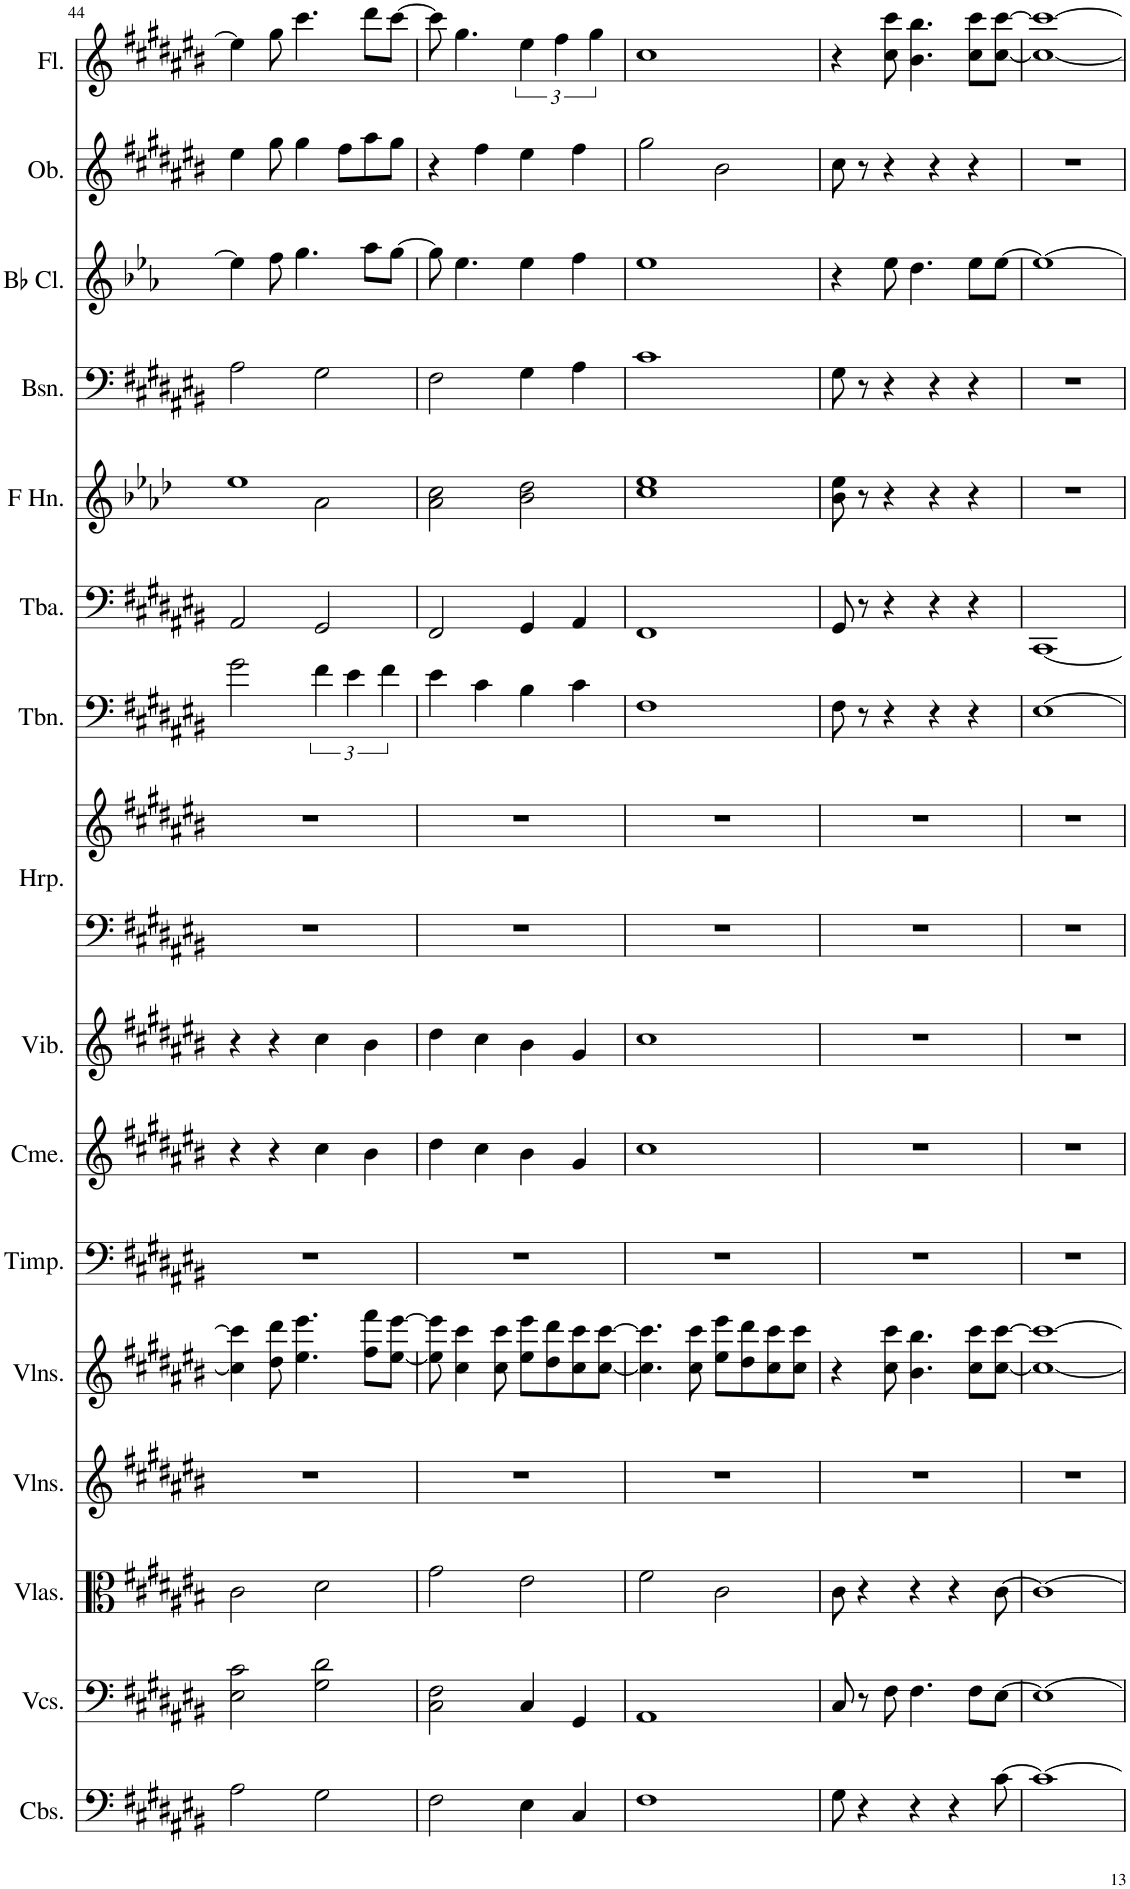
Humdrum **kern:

**kern	**kern	**kern	**kern	**kern	**kern	**kern	**kern	**kern	**kern	**kern	**kern	**kern	**kern	**kern	**kern	**kern
*part16	*part15	*part14	*part13	*part12	*part11	*part10	*part9	*part8	*part8	*part7	*part6	*part5	*part4	*part3	*part2	*part1
*staff17	*staff16	*staff15	*staff14	*staff13	*staff12	*staff11	*staff10	*staff9	*staff8	*staff7	*staff6	*staff5	*staff4	*staff3	*staff2	*staff1
*I"Contrabasses	*I"Violoncellos	*I"Violas	*I"Violins	*I"Violins	*I"Timpani	*I"Chimes	*I"Vibraphone	*I"Harp	*	*I"Trombone	*I"Tuba	*I"Horn in F	*I"Bassoon	*I"Bb Clarinet	*I"Oboe	*I"Flute
*I'Cbs.	*I'Vcs.	*I'Vlas.	*I'Vlns.	*I'Vlns.	*I'Timp.	*I'Cme.	*I'Vib.	*I'Hrp.	*	*I'Tbn.	*I'Tba.	*	*I'Bsn.	*I'Bb Cl.	*I'Ob.	*I'Fl.
!!LO:PB:g=z
*clefF4	*clefF4	*clefC3	*clefG2	*clefG2	*clefF4	*clefG2	*clefG2	*clefF4	*clefG2	*clefF4	*clefF4	*clefG2	*clefF4	*clefG2	*clefG2	*clefG2
*Trd7c12	*	*	*	*	*	*	*	*	*	*	*	*Trd4c7	*	*Trd1c2	*	*
*k[f#c#g#d#a#e#b#]	*k[f#c#g#d#a#e#b#]	*k[f#c#g#d#a#e#b#]	*k[f#c#g#d#a#e#b#]	*k[f#c#g#d#a#e#b#]	*k[f#c#g#d#a#e#b#]	*k[f#c#g#d#a#e#b#]	*k[f#c#g#d#a#e#b#]	*k[f#c#g#d#a#e#b#]	*k[f#c#g#d#a#e#b#]	*k[f#c#g#d#a#e#b#]	*k[f#c#g#d#a#e#b#]	*k[b-e-a-d-]	*k[f#c#g#d#a#e#b#]	*k[b-e-a-]	*k[f#c#g#d#a#e#b#]	*k[f#c#g#d#a#e#b#]
*M4/4	*M4/4	*M4/4	*M4/4	*M4/4	*M4/4	*M4/4	*M4/4	*M4/4	*M4/4	*M4/4	*M4/4	*M4/4	*M4/4	*M4/4	*M4/4	*M4/4
=44	=44	=44	=44	=44	=44	=44	=44	=44	=44	=44	=44	=44	=44	=44	=44	=44
*	*	*	*	*	*	*	*	*	*	*	*	*^	*	*	*	*
2A#\	2E#\ 2c#\	2c#\	1r	4cc#\] 4ccc#\]	1r	4r	4r	1r	1r	2g#\	2AA#/	1ee-	2ryy	2A#\	4ee-\]	4ee#\	4ee#\]
.	.	.	.	8dd#\ 8ddd#\	.	4r	4r	.	.	.	.	.	.	.	8ff\	8gg#\	8gg#\
.	.	.	.	4.ee#\ 4.eee#\	.	.	.	.	.	.	.	.	.	.	4.gg\	4gg#\	4.ccc#\
2G#\	2G#\ 2d#\	2d#\	.	.	.	4cc#\	4cc#\	.	.	6f#\	2GG#/	.	2a-\	2G#\	.	.	.
.	.	.	.	.	.	.	.	.	.	.	.	.	.	.	.	8ff#\L	.
.	.	.	.	.	.	.	.	.	.	6e#\	.	.	.	.	.	.	.
.	.	.	.	8ff#\ 8fff#\L	.	4b#\	4b#\	.	.	.	.	.	.	.	8aa-\L	8aa#\	8ddd#\L
.	.	.	.	.	.	.	.	.	.	6f#\	.	.	.	.	.	.	.
.	.	.	.	[8ee#\ [8eee#\J	.	.	.	.	.	.	.	.	.	.	[8gg\J	8gg#\J	[8ccc#\J
*	*	*	*	*	*	*	*	*	*	*	*	*v	*v	*	*	*	*
=45	=45	=45	=45	=45	=45	=45	=45	=45	=45	=45	=45	=45	=45	=45	=45	=45
2F#\	2C#\ 2F#\	2g#\	1r	8ee#\] 8eee#\]	1r	4dd#\	4dd#\	1r	1r	4e#\	2FF#/	2a-\ 2cc\	2F#\	8gg\]	4r	8ccc#\]
.	.	.	.	4cc#\ 4ccc#\	.	.	.	.	.	.	.	.	.	4.ee-\	.	4.gg#\
.	.	.	.	.	.	4cc#\	4cc#\	.	.	4c#\	.	.	.	.	4ff#\	.
.	.	.	.	8cc#\ 8ccc#\	.	.	.	.	.	.	.	.	.	.	.	.
4E#\	4C#/	2e#\	.	8ee#\ 8eee#\L	.	4b#\	4b#\	.	.	4B#\	4GG#/	2b-\ 2dd-\	4G#\	4ee-\	4ee#\	6ee#\
.	.	.	.	8dd#\ 8ddd#\	.	.	.	.	.	.	.	.	.	.	.	.
.	.	.	.	.	.	.	.	.	.	.	.	.	.	.	.	6ff#\
4C#/	4GG#/	.	.	8cc#\ 8ccc#\	.	4g#/	4g#/	.	.	4c#\	4AA#/	.	4A#\	4ff\	4ff#\	.
.	.	.	.	.	.	.	.	.	.	.	.	.	.	.	.	6gg#\
.	.	.	.	[8cc#\ [8ccc#\J	.	.	.	.	.	.	.	.	.	.	.	.
=46	=46	=46	=46	=46	=46	=46	=46	=46	=46	=46	=46	=46	=46	=46	=46	=46
1F#	1AA#	2f#\	1r	4.cc#\] 4.ccc#\]	1r	1cc#	1cc#	1r	1r	1F#	1FF#	1cc 1ee-	1c#	1ee-	2gg#\	1cc#
.	.	.	.	8cc#\ 8ccc#\	.	.	.	.	.	.	.	.	.	.	.	.
.	.	2c#\	.	8ee#\ 8eee#\L	.	.	.	.	.	.	.	.	.	.	2b#\	.
.	.	.	.	8dd#\ 8ddd#\	.	.	.	.	.	.	.	.	.	.	.	.
.	.	.	.	8cc#\ 8ccc#\	.	.	.	.	.	.	.	.	.	.	.	.
.	.	.	.	8cc#\ 8ccc#\J	.	.	.	.	.	.	.	.	.	.	.	.
=47	=47	=47	=47	=47	=47	=47	=47	=47	=47	=47	=47	=47	=47	=47	=47	=47
8G#\	8C#/	8c#\	1r	4r	1r	1r	1r	1r	1r	8F#\	8GG#/	8b-\ 8ee-\	8G#\	4r	8cc#\	4r
4r	8r	4r	.	.	.	.	.	.	.	8r	8r	8r	8r	.	8r	.
.	8F#\	.	.	8cc#\ 8ccc#\	.	.	.	.	.	4r	4r	4r	4r	8ee-\	4r	8cc#\ 8ccc#\
4r	4.F#\	4r	.	4.b#\ 4.bb#\	.	.	.	.	.	.	.	.	.	4.dd\	.	4.b#\ 4.bb#\
.	.	.	.	.	.	.	.	.	.	4r	4r	4r	4r	.	4r	.
4r	.	4r	.	.	.	.	.	.	.	.	.	.	.	.	.	.
.	8F#\L	.	.	8cc#\ 8ccc#\L	.	.	.	.	.	4r	4r	4r	4r	8ee-\L	4r	8cc#\ 8ccc#\L
[8c#\	[8E#\J	[8c#\	.	[8cc#\ [8ccc#\J	.	.	.	.	.	.	.	.	.	[8ee-\J	.	[8cc#\ [8ccc#\J
=48	=48	=48	=48	=48	=48	=48	=48	=48	=48	=48	=48	=48	=48	=48	=48	=48
1c#_	1E#_	1c#_	1r	1cc#_ 1ccc#_	1r	1r	1r	1r	1r	[1E#	[1CC#	1r	1r	1ee-_	1r	1cc#_ 1ccc#_
=	=	=	=	=	=	=	=	=	=	=	=	=	=	=	=	=
*-	*-	*-	*-	*-	*-	*-	*-	*-	*-	*-	*-	*-	*-	*-	*-	*-
